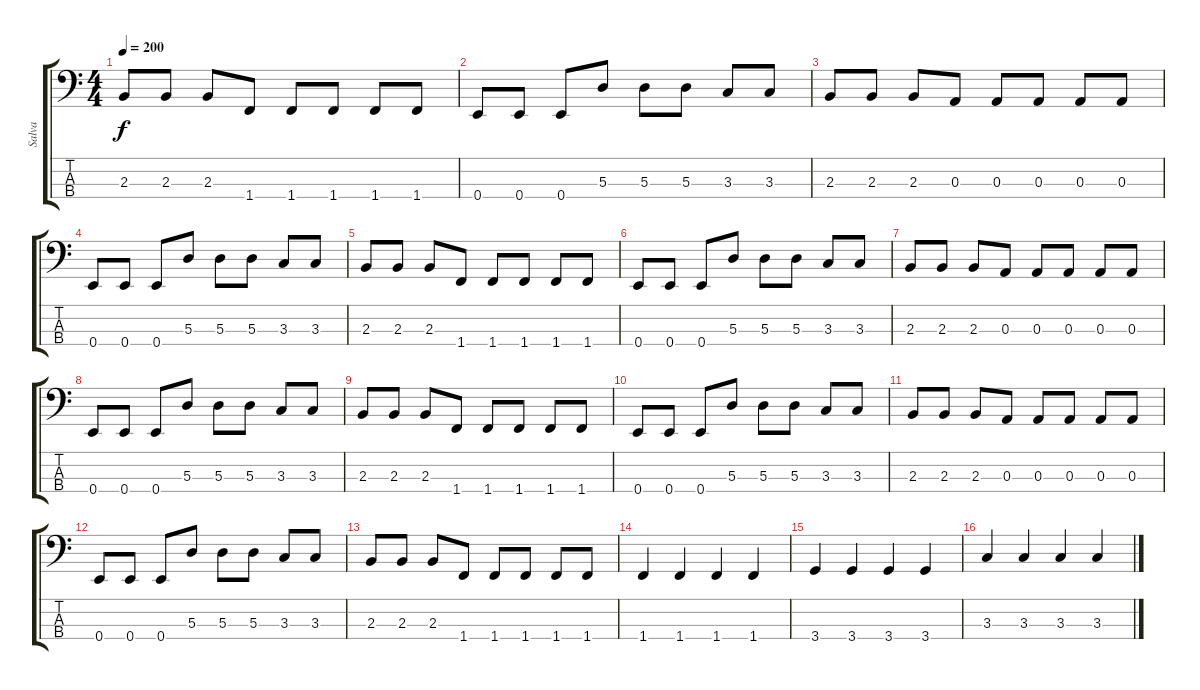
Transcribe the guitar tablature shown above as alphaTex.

\track ("Salva" "Salva") {instrument electricbassfinger}
\staff {score tabs}
\tuning (G2 D2 A1 E1) {hide}
\ts (4 4)
\tempo 200
\clef f4
\ks c
2.3.8{dy f} 2.3.8 2.3.8 1.4.8 1.4.8 1.4.8 1.4.8 1.4.8 |
0.4.8 0.4.8 0.4.8 5.3.8 5.3.8 5.3.8 3.3.8 3.3.8 |
2.3.8 2.3.8 2.3.8 0.3.8 0.3.8 0.3.8 0.3.8 0.3.8 |
0.4.8 0.4.8 0.4.8 5.3.8 5.3.8 5.3.8 3.3.8 3.3.8 |
2.3.8 2.3.8 2.3.8 1.4.8 1.4.8 1.4.8 1.4.8 1.4.8 |
0.4.8 0.4.8 0.4.8 5.3.8 5.3.8 5.3.8 3.3.8 3.3.8 |
2.3.8 2.3.8 2.3.8 0.3.8 0.3.8 0.3.8 0.3.8 0.3.8 |
0.4.8 0.4.8 0.4.8 5.3.8 5.3.8 5.3.8 3.3.8 3.3.8 |
2.3.8 2.3.8 2.3.8 1.4.8 1.4.8 1.4.8 1.4.8 1.4.8 |
0.4.8 0.4.8 0.4.8 5.3.8 5.3.8 5.3.8 3.3.8 3.3.8 |
2.3.8 2.3.8 2.3.8 0.3.8 0.3.8 0.3.8 0.3.8 0.3.8 |
0.4.8 0.4.8 0.4.8 5.3.8 5.3.8 5.3.8 3.3.8 3.3.8 |
2.3.8 2.3.8 2.3.8 1.4.8 1.4.8 1.4.8 1.4.8 1.4.8 |
1.4.4 1.4.4 1.4.4 1.4.4 |
3.4.4 3.4.4 3.4.4 3.4.4 |
3.3.4 3.3.4 3.3.4 3.3.4
